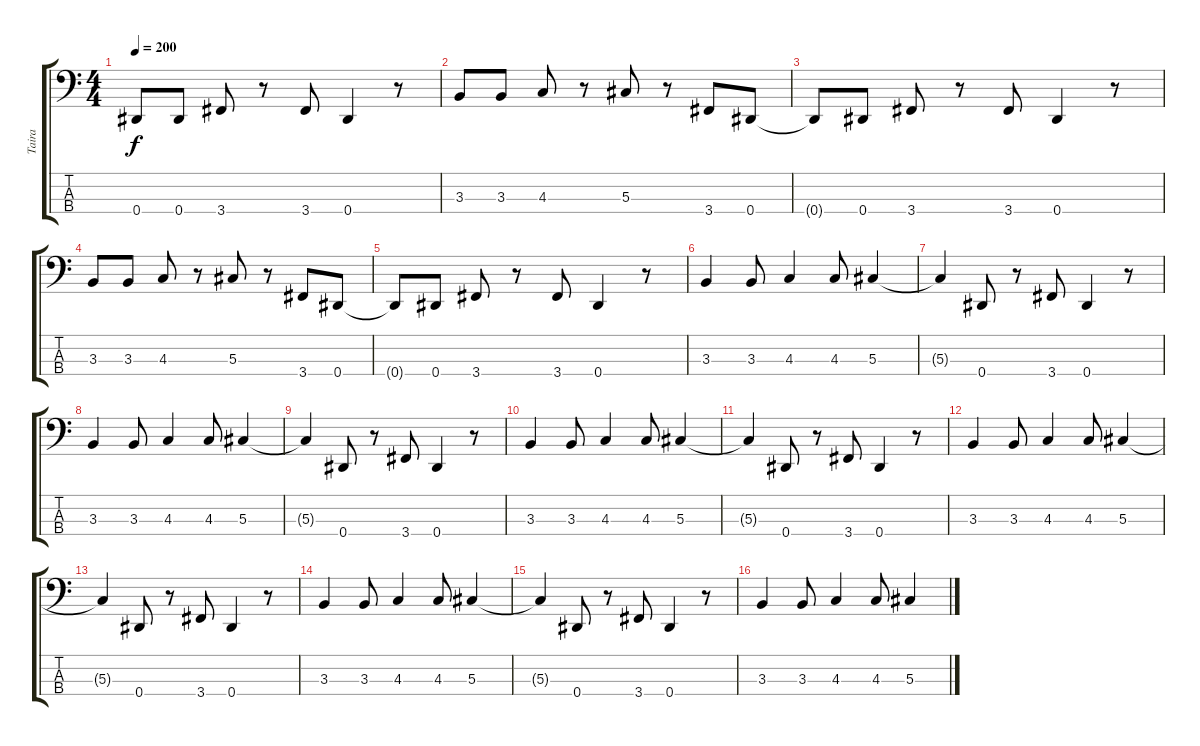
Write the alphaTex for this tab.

\track ("Taira" "Taira") {instrument electricbassfinger}
\staff {score tabs}
\tuning (Gb2 Db2 Ab1 Eb1) {hide}
\ts (4 4)
\tempo 200
\clef f4
\ks c
0.4{t}.8{dy f} 0.4.8 3.4.8 r.8 3.4.8 0.4.4 r.8 |
3.3.8 3.3.8 4.3.8 r.8 5.3.8 r.8 3.4.8 0.4.8 |
0.4{t}.8 0.4.8 3.4.8 r.8 3.4.8 0.4.4 r.8 |
3.3.8 3.3.8 4.3.8 r.8 5.3.8 r.8 3.4.8 0.4.8 |
0.4{t}.8 0.4.8 3.4.8 r.8 3.4.8 0.4.4 r.8 |
3.3.4 3.3.8 4.3.4 4.3.8 5.3.4 |
5.3{t}.4 0.4.8 r.8 3.4.8 0.4.4 r.8 |
3.3.4 3.3.8 4.3.4 4.3.8 5.3.4 |
5.3{t}.4 0.4.8 r.8 3.4.8 0.4.4 r.8 |
3.3.4 3.3.8 4.3.4 4.3.8 5.3.4 |
5.3{t}.4 0.4.8 r.8 3.4.8 0.4.4 r.8 |
3.3.4 3.3.8 4.3.4 4.3.8 5.3.4 |
5.3{t}.4 0.4.8 r.8 3.4.8 0.4.4 r.8 |
3.3.4 3.3.8 4.3.4 4.3.8 5.3.4 |
5.3{t}.4 0.4.8 r.8 3.4.8 0.4.4 r.8 |
3.3.4 3.3.8 4.3.4 4.3.8 5.3.4
